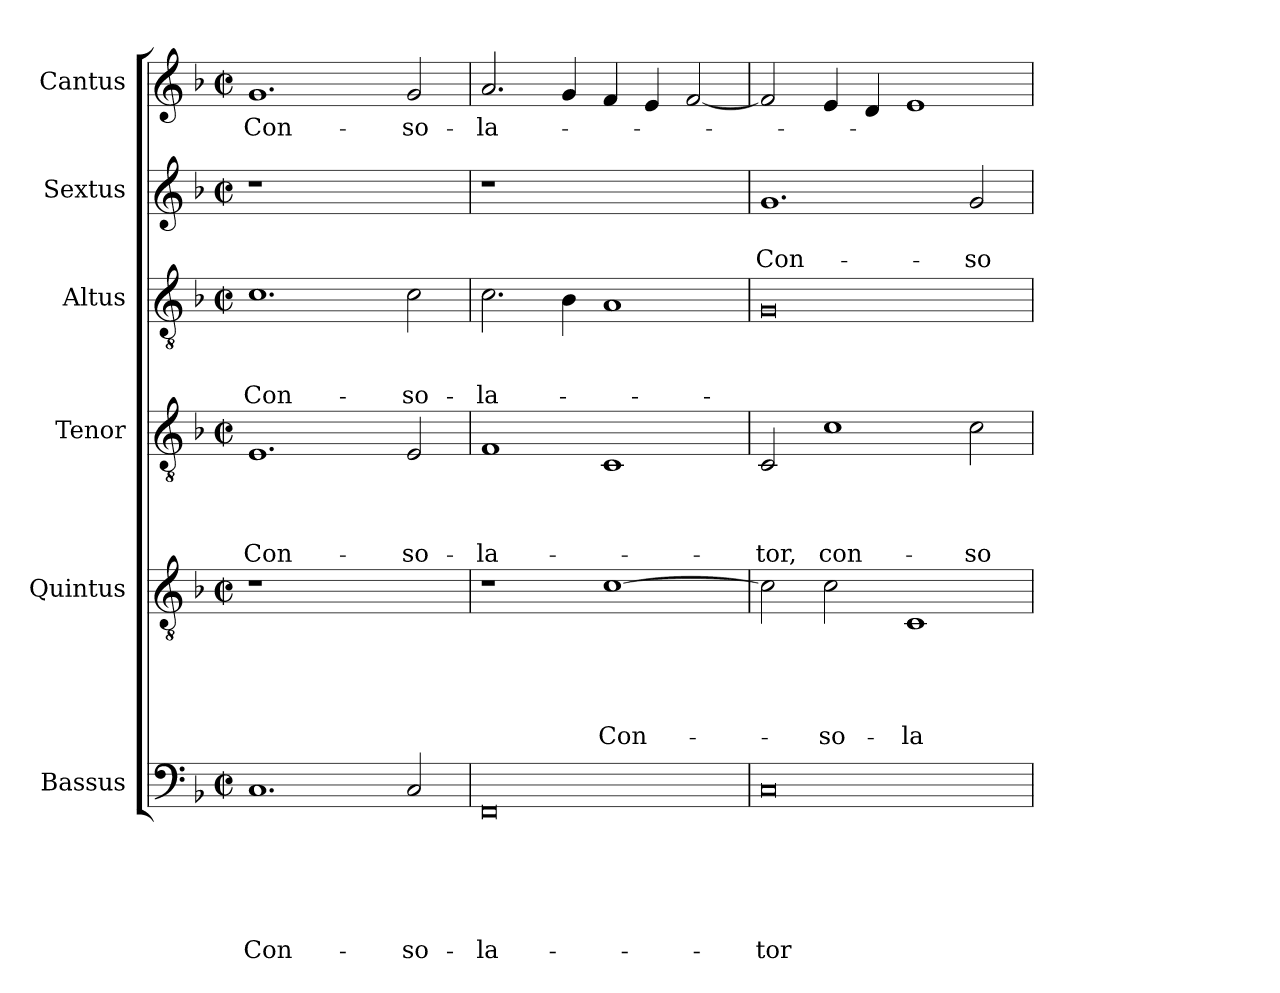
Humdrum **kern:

**kern	**text	**text	**text	**text	**text	**text	**kern	**text	**text	**text	**text	**text	**kern	**text	**text	**text	**text	**kern	**text	**text	**text	**kern	**text	**text	**kern	**text
*part6	*part6	*part6	*part6	*part6	*part6	*part6	*part5	*part5	*part5	*part5	*part5	*part5	*part4	*part4	*part4	*part4	*part4	*part3	*part3	*part3	*part3	*part2	*part2	*part2	*part1	*part1
*staff6	*staff6	*staff6	*staff6	*staff6	*staff6	*staff6	*staff5	*staff5	*staff5	*staff5	*staff5	*staff5	*staff4	*staff4	*staff4	*staff4	*staff4	*staff3	*staff3	*staff3	*staff3	*staff2	*staff2	*staff2	*staff1	*staff1
*I"Bassus	*	*	*	*	*	*	*I"Quintus	*	*	*	*	*	*I"Tenor	*	*	*	*	*I"Altus	*	*	*	*I"Sextus	*	*	*I"Cantus	*
*clefF4	*	*	*	*	*	*	*clefGv2	*	*	*	*	*	*clefGv2	*	*	*	*	*clefGv2	*	*	*	*clefG2	*	*	*clefG2	*
*k[b-]	*	*	*	*	*	*	*k[b-]	*	*	*	*	*	*k[b-]	*	*	*	*	*k[b-]	*	*	*	*k[b-]	*	*	*k[b-]	*
*F:	*	*	*	*	*	*	*F:	*	*	*	*	*	*F:	*	*	*	*	*F:	*	*	*	*F:	*	*	*F:	*
*M2/2	*	*	*	*	*	*	*M2/2	*	*	*	*	*	*M2/2	*	*	*	*	*M2/2	*	*	*	*M2/2	*	*	*M2/2	*
*met(c|)	*	*	*	*	*	*	*met(c|)	*	*	*	*	*	*met(c|)	*	*	*	*	*met(c|)	*	*	*	*met(c|)	*	*	*met(c|)	*
=1	=1	=1	=1	=1	=1	=1	=1	=1	=1	=1	=1	=1	=1	=1	=1	=1	=1	=1	=1	=1	=1	=1	=1	=1	=1	=1
!	!	!	!	!	!	!LO:LY:b	!	!	!	!	!	!	!	!	!	!	!LO:LY:b	!	!	!	!LO:LY:b	!	!	!	!	!LO:LY:b
1.C	.	.	.	.	.	Con-	1r	.	.	.	.	.	1.E	.	.	.	Con-	1.c	.	.	Con-	1r	.	.	1.g	Con-
.	.	.	.	.	.	.	1ryy	.	.	.	.	.	.	.	.	.	.	.	.	.	.	1ryy	.	.	.	.
!	!	!	!	!	!	!LO:LY:b	!	!	!	!	!	!	!	!	!	!	!LO:LY:b	!	!	!	!LO:LY:b	!	!	!	!	!LO:LY:b
2C/	.	.	.	.	.	-so-	.	.	.	.	.	.	2E/	.	.	.	-so-	2c\	.	.	-so-	.	.	.	2g/	-so-
=2	=2	=2	=2	=2	=2	=2	=2	=2	=2	=2	=2	=2	=2	=2	=2	=2	=2	=2	=2	=2	=2	=2	=2	=2	=2	=2
!	!	!	!	!	!	!LO:LY:b	!	!	!	!	!	!	!	!	!	!	!LO:LY:b	!	!	!	!LO:LY:b	!	!	!	!	!LO:LY:b
0FF	.	.	.	.	.	-la-	1r	.	.	.	.	.	1F	.	.	.	-la-	2.c\	.	.	-la-	1r	.	.	2.a/	-la-
.	.	.	.	.	.	.	.	.	.	.	.	.	.	.	.	.	.	4B-\	.	.	.	.	.	.	4g/	.
!	!	!	!	!	!	!	!	!	!	!	!	!LO:LY:b	!	!	!	!	!	!	!	!	!	!	!	!	!	!
.	.	.	.	.	.	.	[1c	.	.	.	.	Con-	1C	.	.	.	.	1A	.	.	.	1ryy	.	.	4f/	.
.	.	.	.	.	.	.	.	.	.	.	.	.	.	.	.	.	.	.	.	.	.	.	.	.	4e/	.
.	.	.	.	.	.	.	.	.	.	.	.	.	.	.	.	.	.	.	.	.	.	.	.	.	[2f/	.
=3	=3	=3	=3	=3	=3	=3	=3	=3	=3	=3	=3	=3	=3	=3	=3	=3	=3	=3	=3	=3	=3	=3	=3	=3	=3	=3
!	!	!	!	!	!	!LO:LY:b	!	!	!	!	!	!	!	!	!	!	!LO:LY:b	!	!	!	!	!	!	!LO:LY:b	!	!
0C	.	.	.	.	.	-tor	2c\]	.	.	.	.	.	2C/	.	.	.	-tor,	0G	.	.	.	1.g	.	Con-	2f/]	.
!	!	!	!	!	!	!	!	!	!	!	!	!LO:LY:b	!	!	!	!	!LO:LY:b	!	!	!	!	!	!	!	!	!
.	.	.	.	.	.	.	2c\	.	.	.	.	-so-	1c	.	.	.	con-	.	.	.	.	.	.	.	4e/	.
.	.	.	.	.	.	.	.	.	.	.	.	.	.	.	.	.	.	.	.	.	.	.	.	.	4d/	.
!	!	!	!	!	!	!	!	!	!	!	!	!LO:LY:b	!	!	!	!	!	!	!	!	!	!	!	!	!	!
.	.	.	.	.	.	.	1C	.	.	.	.	-la-	.	.	.	.	.	.	.	.	.	.	.	.	1e	.
!	!	!	!	!	!	!	!	!	!	!	!	!	!	!	!	!	!LO:LY:b	!	!	!	!	!	!	!LO:LY:b	!	!
.	.	.	.	.	.	.	.	.	.	.	.	.	2c\	.	.	.	-so-	.	.	.	.	2g/	.	-so-	.	.
=	=	=	=	=	=	=	=	=	=	=	=	=	=	=	=	=	=	=	=	=	=	=	=	=	=	=
*-	*-	*-	*-	*-	*-	*-	*-	*-	*-	*-	*-	*-	*-	*-	*-	*-	*-	*-	*-	*-	*-	*-	*-	*-	*-	*-
